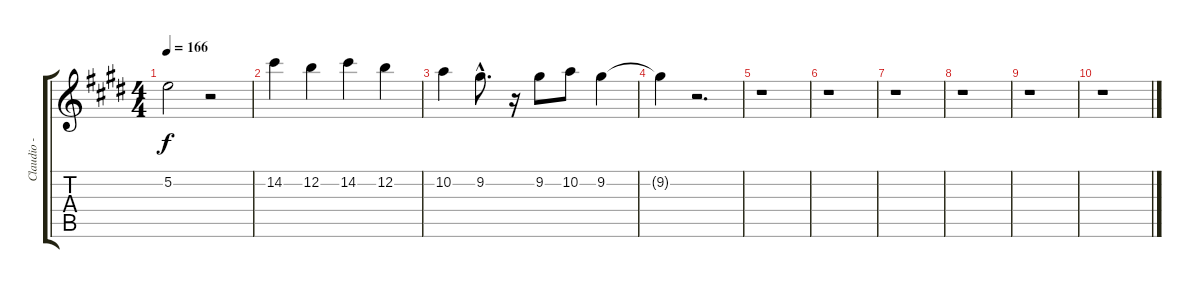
\track ("Claudio - Vocals" "Claudio - ") {instrument electricguitarclean}
\staff {score tabs}
\tuning (E4 B3 G3 D3 A2 E2) {hide}
\ts (4 4)
\tempo 166
\clef g2
\ks e
5.2.2{dy f} r.2 |
14.2.4 12.2.4 14.2.4 12.2.4 |
10.2.4 9.2{hac}.8{d} r.16 9.2.8 10.2.8 9.2.4 |
9.2{t}.4 r.2{d} |
r.1 |
r.1 |
r.1 |
r.1 |
r.1 |
r.1
